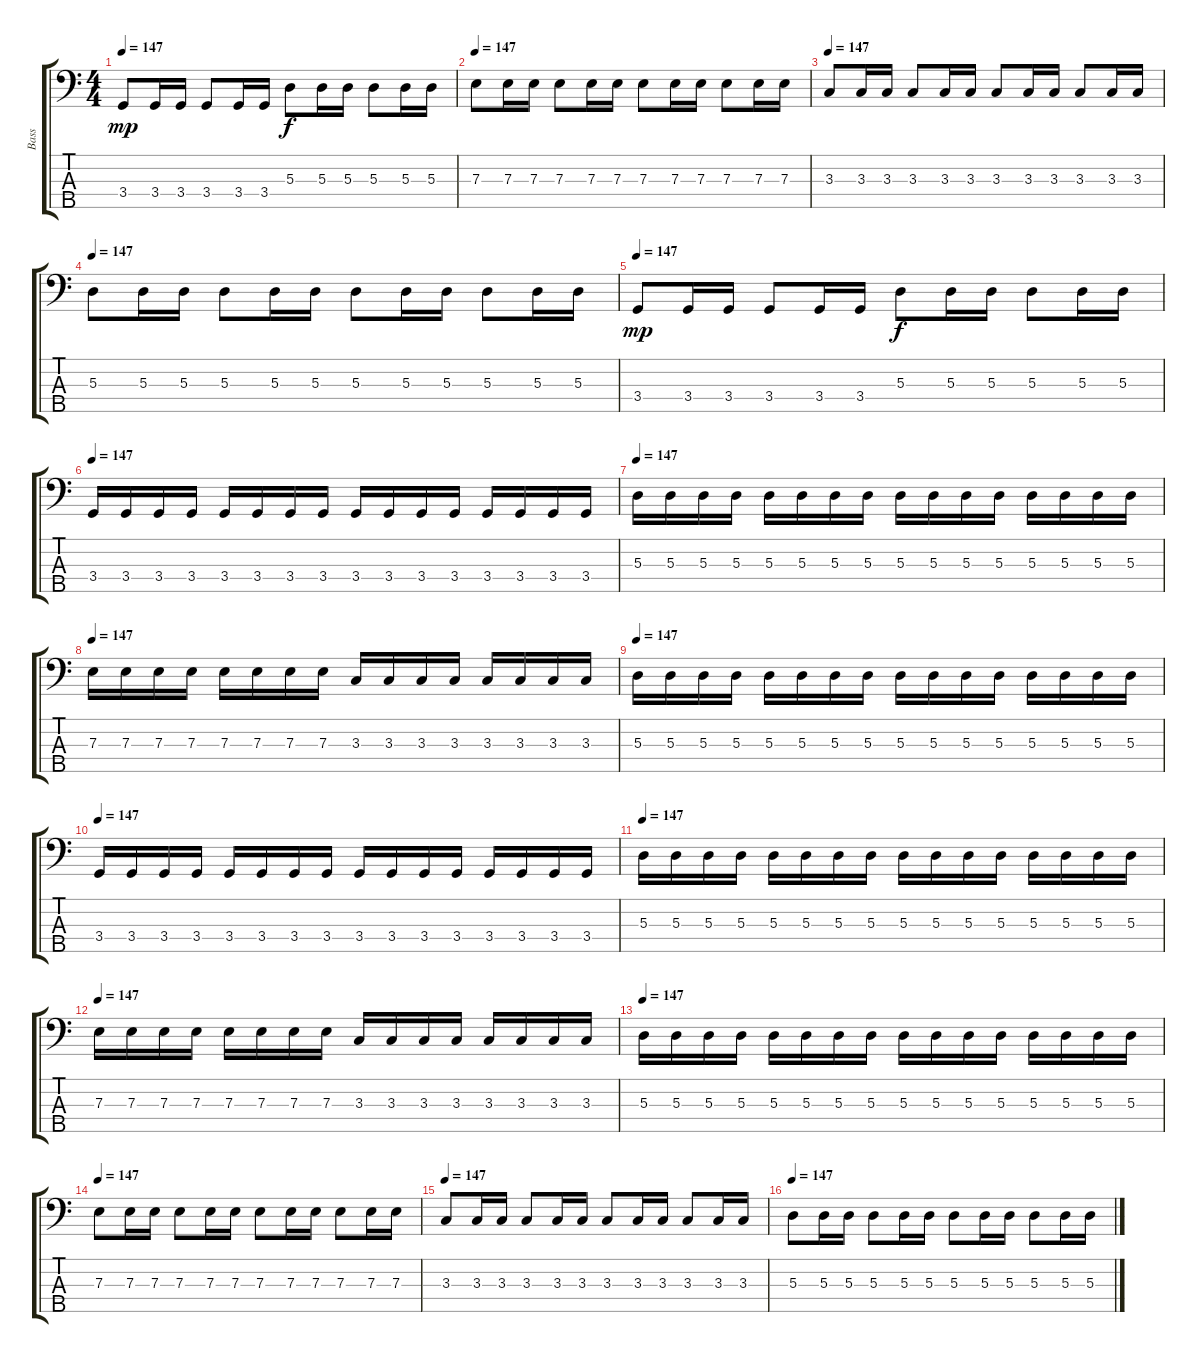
\track ("Bass" "Bass") {instrument electricbassfinger}
\staff {score tabs}
\tuning (G2 D2 A1 E1 B0) {hide}
\ts (4 4)
\tempo 147
\clef f4
\ks c
3.4.8{dy mp} 3.4.16 3.4.16 3.4.8 3.4.16 3.4.16 5.3.8{dy f} 5.3.16 5.3.16 5.3.8 5.3.16 5.3.16 |
\tempo 147
7.3.8 7.3.16 7.3.16 7.3.8 7.3.16 7.3.16 7.3.8 7.3.16 7.3.16 7.3.8 7.3.16 7.3.16 |
\tempo 147
3.3.8 3.3.16 3.3.16 3.3.8 3.3.16 3.3.16 3.3.8 3.3.16 3.3.16 3.3.8 3.3.16 3.3.16 |
\tempo 147
5.3.8 5.3.16 5.3.16 5.3.8 5.3.16 5.3.16 5.3.8 5.3.16 5.3.16 5.3.8 5.3.16 5.3.16 |
\tempo 147
3.4.8{dy mp} 3.4.16 3.4.16 3.4.8 3.4.16 3.4.16 5.3.8{dy f} 5.3.16 5.3.16 5.3.8 5.3.16 5.3.16 |
\tempo 147
3.4.16 3.4.16 3.4.16 3.4.16 3.4.16 3.4.16 3.4.16 3.4.16 3.4.16 3.4.16 3.4.16 3.4.16 3.4.16 3.4.16 3.4.16 3.4.16 |
\tempo 147
5.3.16 5.3.16 5.3.16 5.3.16 5.3.16 5.3.16 5.3.16 5.3.16 5.3.16 5.3.16 5.3.16 5.3.16 5.3.16 5.3.16 5.3.16 5.3.16 |
\tempo 147
7.3.16 7.3.16 7.3.16 7.3.16 7.3.16 7.3.16 7.3.16 7.3.16 3.3.16 3.3.16 3.3.16 3.3.16 3.3.16 3.3.16 3.3.16 3.3.16 |
\tempo 147
5.3.16 5.3.16 5.3.16 5.3.16 5.3.16 5.3.16 5.3.16 5.3.16 5.3.16 5.3.16 5.3.16 5.3.16 5.3.16 5.3.16 5.3.16 5.3.16 |
\tempo 147
3.4.16 3.4.16 3.4.16 3.4.16 3.4.16 3.4.16 3.4.16 3.4.16 3.4.16 3.4.16 3.4.16 3.4.16 3.4.16 3.4.16 3.4.16 3.4.16 |
\tempo 147
5.3.16 5.3.16 5.3.16 5.3.16 5.3.16 5.3.16 5.3.16 5.3.16 5.3.16 5.3.16 5.3.16 5.3.16 5.3.16 5.3.16 5.3.16 5.3.16 |
\tempo 147
7.3.16 7.3.16 7.3.16 7.3.16 7.3.16 7.3.16 7.3.16 7.3.16 3.3.16 3.3.16 3.3.16 3.3.16 3.3.16 3.3.16 3.3.16 3.3.16 |
\tempo 147
5.3.16 5.3.16 5.3.16 5.3.16 5.3.16 5.3.16 5.3.16 5.3.16 5.3.16 5.3.16 5.3.16 5.3.16 5.3.16 5.3.16 5.3.16 5.3.16 |
\tempo 147
7.3.8 7.3.16 7.3.16 7.3.8 7.3.16 7.3.16 7.3.8 7.3.16 7.3.16 7.3.8 7.3.16 7.3.16 |
\tempo 147
3.3.8 3.3.16 3.3.16 3.3.8 3.3.16 3.3.16 3.3.8 3.3.16 3.3.16 3.3.8 3.3.16 3.3.16 |
\tempo 147
5.3.8 5.3.16 5.3.16 5.3.8 5.3.16 5.3.16 5.3.8 5.3.16 5.3.16 5.3.8 5.3.16 5.3.16
